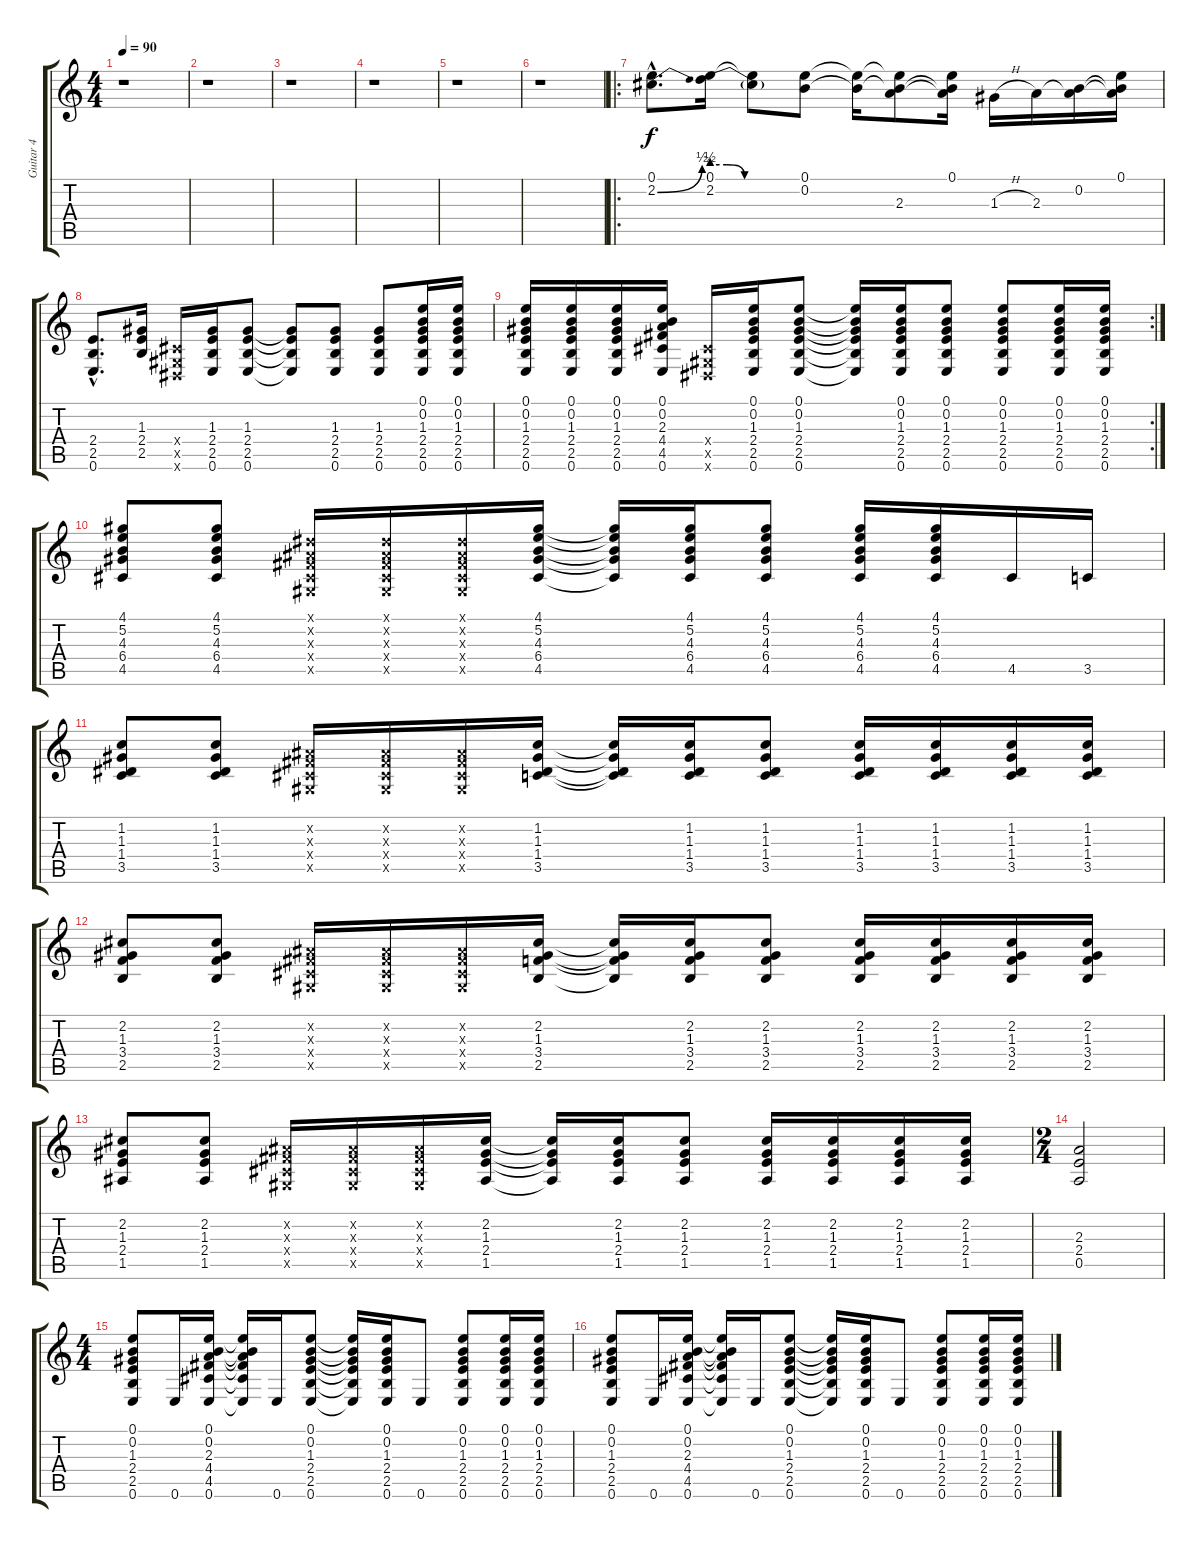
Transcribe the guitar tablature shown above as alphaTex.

\track ("Guitar 4" "Guitar 4") {instrument overdrivenguitar}
\staff {score tabs}
\tuning (E4 B3 G3 D3 A2 E2) {hide}
\ts (4 4)
\tempo 90
\clef g2
\ks c
r.1{dy f instrument overdrivenguitar} |
r.1 |
r.1 |
r.1 |
r.1 |
r.1 |
\ro
(0.1{hac} 2.2{be (bend 0 0 60 2) hac}).8{d} (0.1 2.2{be (custom 0 2 10 2 22 0 40 0 60 0)}).16 (0.1{t} 2.2{t}).8 (0.1 0.2).8 (0.1{t} 0.2{t}).16 (0.1{t} 0.2{t} 2.3).8 (0.1 0.2{t} 2.3{t}).16 1.3{h}.16 2.3.16 (0.2 2.3{t}).16 (0.1 0.2{t} 2.3{t}).16 |
(2.4{hac} 2.5{hac} 0.6{hac}).8{d} (1.3 2.4 2.5).16 (-1.4{x} -1.5{x} -1.6{x}).16 (1.3 2.4 2.5 0.6).16 (1.3 2.4 2.5 0.6).8 (1.3{t} 2.4{t} 2.5{t} 0.6{t}).8 (1.3 2.4 2.5 0.6).8 (1.3 2.4 2.5 0.6).8 (0.1 0.2 1.3 2.4 2.5 0.6).16 (0.1 0.2 1.3 2.4 2.5 0.6).16 |
\rc 2
(0.1 0.2 1.3 2.4 2.5 0.6).16 (0.1 0.2 1.3 2.4 2.5 0.6).16 (0.1 0.2 1.3 2.4 2.5 0.6).16 (0.1 0.2 2.3 4.4 4.5 0.6).16 (-1.4{x} -1.5{x} -1.6{x}).16 (0.1 0.2 1.3 2.4 2.5 0.6).16 (0.1 0.2 1.3 2.4 2.5 0.6).8 (0.1{t} 0.2{t} 1.3{t} 2.4{t} 2.5{t} 0.6{t}).16 (0.1 0.2 1.3 2.4 2.5 0.6).16 (0.1 0.2 1.3 2.4 2.5 0.6).8 (0.1 0.2 1.3 2.4 2.5 0.6).8 (0.1 0.2 1.3 2.4 2.5 0.6).16 (0.1 0.2 1.3 2.4 2.5 0.6).16 |
(4.1 5.2 4.3 6.4 4.5).8 (4.1 5.2 4.3 6.4 4.5).8 (-1.1{x} -1.2{x} -1.3{x} -1.4{x} -1.5{x}).16 (-1.1{x} -1.2{x} -1.3{x} -1.4{x} -1.5{x}).16 (-1.1{x} -1.2{x} -1.3{x} -1.4{x} -1.5{x}).16 (4.1 5.2 4.3 6.4 4.5).16 (4.1{t} 5.2{t} 4.3{t} 6.4{t} 4.5{t}).16 (4.1 5.2 4.3 6.4 4.5).16 (4.1 5.2 4.3 6.4 4.5).8 (4.1 5.2 4.3 6.4 4.5).16 (4.1 5.2 4.3 6.4 4.5).16 4.5.16 3.5.16 |
(1.2 1.3 1.4 3.5).8 (1.2 1.3 1.4 3.5).8 (-1.2{x} -1.3{x} -1.4{x} -1.5{x}).16 (-1.2{x} -1.3{x} -1.4{x} -1.5{x}).16 (-1.2{x} -1.3{x} -1.4{x} -1.5{x}).16 (1.2 1.3 1.4 3.5).16 (1.2{t} 1.3{t} 1.4{t} 3.5{t}).16 (1.2 1.3 1.4 3.5).16 (1.2 1.3 1.4 3.5).8 (1.2 1.3 1.4 3.5).16 (1.2 1.3 1.4 3.5).16 (1.2 1.3 1.4 3.5).16 (1.2 1.3 1.4 3.5).16 |
(2.2 1.3 3.4 2.5).8 (2.2 1.3 3.4 2.5).8 (-1.2{x} -1.3{x} -1.4{x} -1.5{x}).16 (-1.2{x} -1.3{x} -1.4{x} -1.5{x}).16 (-1.2{x} -1.3{x} -1.4{x} -1.5{x}).16 (2.2 1.3 3.4 2.5).16 (2.2{t} 1.3{t} 3.4{t} 2.5{t}).16 (2.2 1.3 3.4 2.5).16 (2.2 1.3 3.4 2.5).8 (2.2 1.3 3.4 2.5).16 (2.2 1.3 3.4 2.5).16 (2.2 1.3 3.4 2.5).16 (2.2 1.3 3.4 2.5).16 |
(2.2 1.3 2.4 1.5).8 (2.2 1.3 2.4 1.5).8 (-1.2{x} -1.3{x} -1.4{x} -1.5{x}).16 (-1.2{x} -1.3{x} -1.4{x} -1.5{x}).16 (-1.2{x} -1.3{x} -1.4{x} -1.5{x}).16 (2.2 1.3 2.4 1.5).16 (2.2{t} 1.3{t} 2.4{t} 1.5{t}).16 (2.2 1.3 2.4 1.5).16 (2.2 1.3 2.4 1.5).8 (2.2 1.3 2.4 1.5).16 (2.2 1.3 2.4 1.5).16 (2.2 1.3 2.4 1.5).16 (2.2 1.3 2.4 1.5).16 |
\ts (2 4)
(2.3 2.4 0.5).2 |
\ts (4 4)
(0.1 0.2 1.3 2.4 2.5 0.6).8 0.6.16 (0.1 0.2 2.3 4.4 4.5 0.6).16 (0.1{t} 0.2{t} 2.3{t} 4.4{t} 4.5{t} 0.6{t}).16 0.6.16 (0.1 0.2 1.3 2.4 2.5 0.6).8 (0.1{t} 0.2{t} 1.3{t} 2.4{t} 2.5{t} 0.6{t}).16 (0.1 0.2 1.3 2.4 2.5 0.6).16 0.6.8 (0.1 0.2 1.3 2.4 2.5 0.6).8 (0.1 0.2 1.3 2.4 2.5 0.6).16 (0.1 0.2 1.3 2.4 2.5 0.6).16 |
(0.1 0.2 1.3 2.4 2.5 0.6).8 0.6.16 (0.1 0.2 2.3 4.4 4.5 0.6).16 (0.1{t} 0.2{t} 2.3{t} 4.4{t} 4.5{t} 0.6{t}).16 0.6.16 (0.1 0.2 1.3 2.4 2.5 0.6).8 (0.1{t} 0.2{t} 1.3{t} 2.4{t} 2.5{t} 0.6{t}).16 (0.1 0.2 1.3 2.4 2.5 0.6).16 0.6.8 (0.1 0.2 1.3 2.4 2.5 0.6).8 (0.1 0.2 1.3 2.4 2.5 0.6).16 (0.1 0.2 1.3 2.4 2.5 0.6).16
